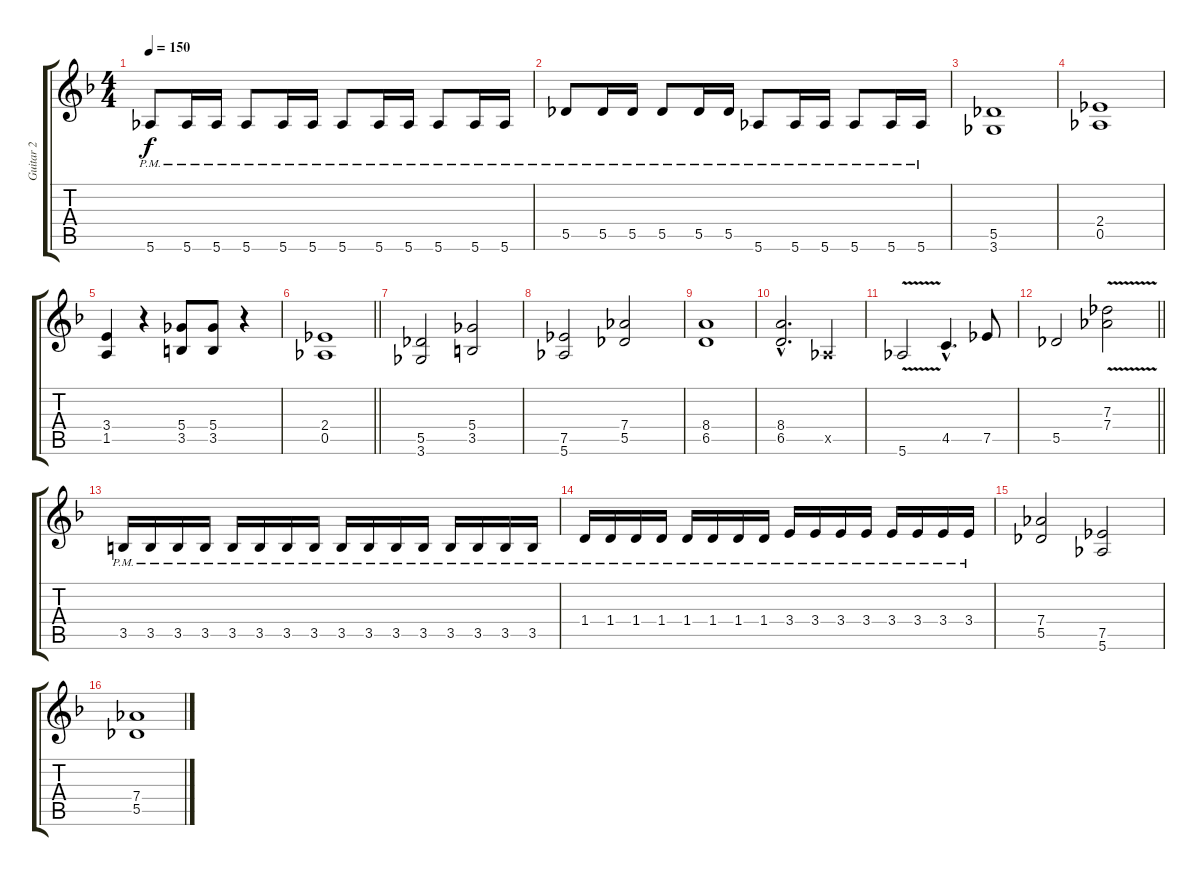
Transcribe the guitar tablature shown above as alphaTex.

\track ("Guitar 2" "Guitar 2") {instrument distortionguitar}
\staff {score tabs}
\tuning (Eb4 Bb3 Gb3 Db3 Ab2 Eb2) {hide}
\ts (4 4)
\tempo 150
\clef g2
\ks f
5.6{pm}.8{dy f} 5.6{pm}.16 5.6{pm}.16 5.6{pm}.8 5.6{pm}.16 5.6{pm}.16 5.6{pm}.8 5.6{pm}.16 5.6{pm}.16 5.6{pm}.8 5.6{pm}.16 5.6{pm}.16 |
5.5{pm}.8 5.5{pm}.16 5.5{pm}.16 5.5{pm}.8 5.5{pm}.16 5.5{pm}.16 5.6{pm}.8 5.6{pm}.16 5.6{pm}.16 5.6{pm}.8 5.6{pm}.16 5.6{pm}.16 |
(5.5 3.6).1 |
(2.4 0.5).1 |
(3.4 1.5).4 r.4 (5.4 3.5).8 (5.4 3.5).8 r.4 |
\barLineRight lightlight
(2.4 0.5).1 |
(5.5 3.6).2 (5.4 3.5).2 |
(7.5 5.6).2 (7.4 5.5).2 |
(8.4 6.5).1 |
(8.4{hac} 6.5{hac}).2{d} 0.5{x}.4 |
5.6{v}.2 4.5{hac}.4{d} 7.5.8 |
\barLineRight lightlight
5.5.2 (7.3{v} 7.4{v}).2 |
3.5{pm}.16 3.5{pm}.16 3.5{pm}.16 3.5{pm}.16 3.5{pm}.16 3.5{pm}.16 3.5{pm}.16 3.5{pm}.16 3.5{pm}.16 3.5{pm}.16 3.5{pm}.16 3.5{pm}.16 3.5{pm}.16 3.5{pm}.16 3.5{pm}.16 3.5{pm}.16 |
1.4{pm}.16 1.4{pm}.16 1.4{pm}.16 1.4{pm}.16 1.4{pm}.16 1.4{pm}.16 1.4{pm}.16 1.4{pm}.16 3.4{pm}.16 3.4{pm}.16 3.4{pm}.16 3.4{pm}.16 3.4{pm}.16 3.4{pm}.16 3.4{pm}.16 3.4{pm}.16 |
(7.4 5.5).2 (7.5 5.6).2 |
(7.4 5.5).1
